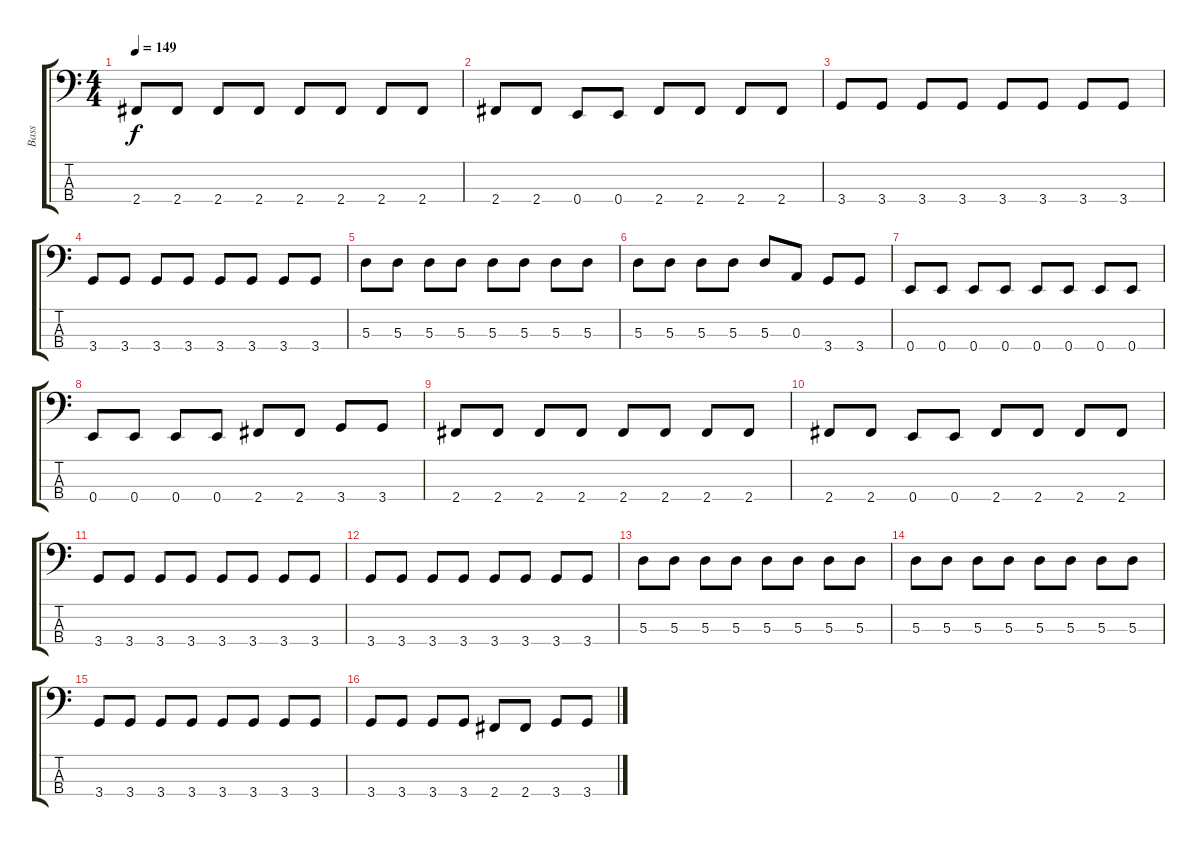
\track ("Bass" "Bass") {instrument electricbassfinger}
\staff {score tabs}
\tuning (G2 D2 A1 E1) {hide}
\ts (4 4)
\tempo 149
\clef f4
\ks c
2.4.8{dy f} 2.4.8 2.4.8 2.4.8 2.4.8 2.4.8 2.4.8 2.4.8 |
2.4.8 2.4.8 0.4.8 0.4.8 2.4.8 2.4.8 2.4.8 2.4.8 |
3.4.8 3.4.8 3.4.8 3.4.8 3.4.8 3.4.8 3.4.8 3.4.8 |
3.4.8 3.4.8 3.4.8 3.4.8 3.4.8 3.4.8 3.4.8 3.4.8 |
5.3.8 5.3.8 5.3.8 5.3.8 5.3.8 5.3.8 5.3.8 5.3.8 |
5.3.8 5.3.8 5.3.8 5.3.8 5.3.8 0.3.8 3.4.8 3.4.8 |
0.4.8 0.4.8 0.4.8 0.4.8 0.4.8 0.4.8 0.4.8 0.4.8 |
0.4.8 0.4.8 0.4.8 0.4.8 2.4.8 2.4.8 3.4.8 3.4.8 |
2.4.8 2.4.8 2.4.8 2.4.8 2.4.8 2.4.8 2.4.8 2.4.8 |
2.4.8 2.4.8 0.4.8 0.4.8 2.4.8 2.4.8 2.4.8 2.4.8 |
3.4.8 3.4.8 3.4.8 3.4.8 3.4.8 3.4.8 3.4.8 3.4.8 |
3.4.8 3.4.8 3.4.8 3.4.8 3.4.8 3.4.8 3.4.8 3.4.8 |
5.3.8 5.3.8 5.3.8 5.3.8 5.3.8 5.3.8 5.3.8 5.3.8 |
5.3.8 5.3.8 5.3.8 5.3.8 5.3.8 5.3.8 5.3.8 5.3.8 |
3.4.8 3.4.8 3.4.8 3.4.8 3.4.8 3.4.8 3.4.8 3.4.8 |
3.4.8 3.4.8 3.4.8 3.4.8 2.4.8 2.4.8 3.4.8 3.4.8
